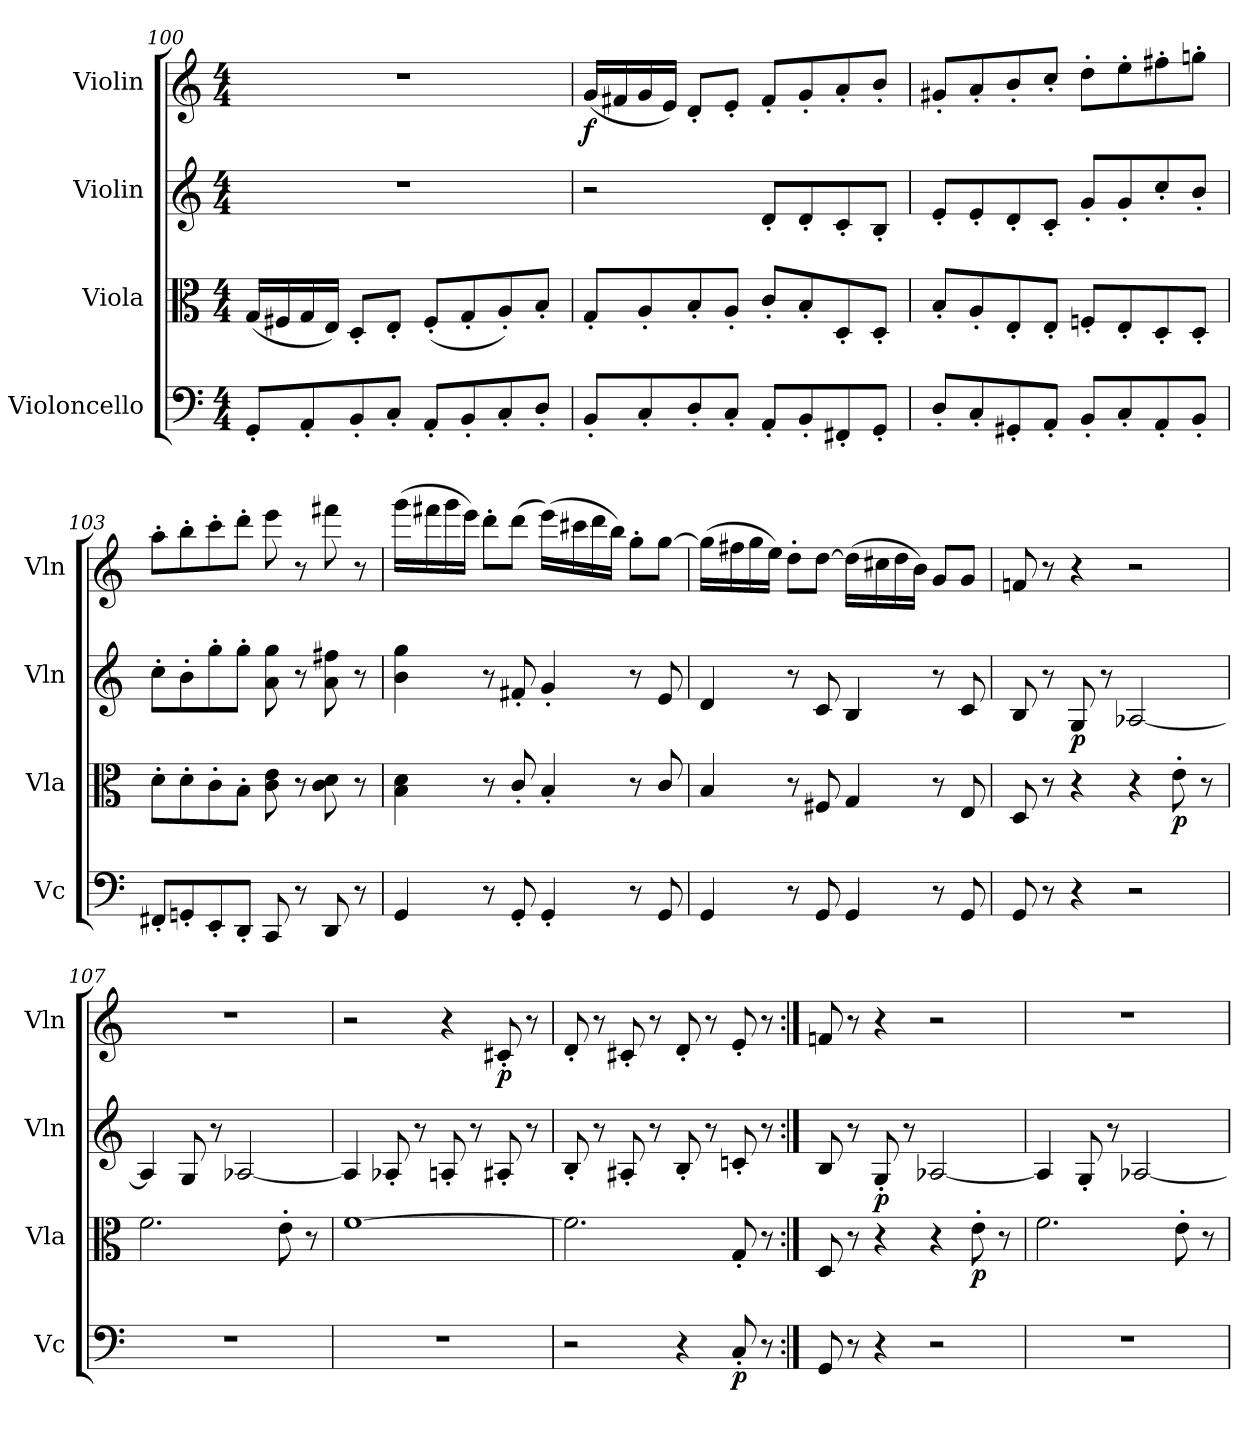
**kern	**dynam	**kern	**dynam	**kern	**dynam	**kern	**dynam
*part4	*part4	*part3	*part3	*part2	*part2	*part1	*part1
*staff4	*staff4	*staff3	*staff3	*staff2	*staff2	*staff1	*staff1
*I"Violoncello	*	*I"Viola	*	*I"Violin	*	*I"Violin	*
*I'Vc	*	*I'Vla	*	*I'Vln	*	*I'Vln	*
*clefF4	*	*clefC3	*	*clefG2	*	*clefG2	*
*k[]	*	*k[]	*	*k[]	*	*k[]	*
*C:	*	*C:	*	*C:	*	*C:	*
*M4/4	*	*M4/4	*	*M4/4	*	*M4/4	*
=100	=100	=100	=100	=100	=100	=100	=100
8GG'/L	.	(16G/LL	.	1r	.	1r	.
.	.	16F#X/	.	.	.	.	.
8AA'/	.	16G/	.	.	.	.	.
.	.	16E/JJ)	.	.	.	.	.
8BB'/	.	8D'/L	.	.	.	.	.
8C'/J	.	8E'/J	.	.	.	.	.
8AA'/L	.	(8F#'/L	.	.	.	.	.
8BB'/	.	8G'/	.	.	.	.	.
8C'/	.	8A'/)	.	.	.	.	.
8D'/J	.	8B'/J	.	.	.	.	.
=101	=101	=101	=101	=101	=101	=101	=101
8BB'/L	.	8G'/L	.	2r	.	(16g/LL	f
.	.	.	.	.	.	16f#X/	.
8C'/	.	8A'/	.	.	.	16g/	.
.	.	.	.	.	.	16e/JJ)	.
8D'/	.	8B'/	.	.	.	8d'/L	.
8C'/J	.	8A'/J	.	.	.	8e'/J	.
8AA'/L	.	8c'/L	.	8d'/L	.	8f#'/L	.
8BB'/	.	8B'/	.	8d'/	.	8g'/	.
8FF#X'/	.	8D'/	.	8c'/	.	8a'/	.
8GG'/J	.	8D'/J	.	8B'/J	.	8b'/J	.
=102	=102	=102	=102	=102	=102	=102	=102
8D'/L	.	8B'/L	.	8e'/L	.	8g#X'/L	.
8C'/	.	8A'/	.	8e'/	.	8a'/	.
8GG#X'/	.	8E'/	.	8d'/	.	8b'/	.
8AA'/J	.	8E'/J	.	8c'/J	.	8cc'/J	.
8BB'/L	.	8Fn'/L	.	8g'/L	.	8dd'\L	.
8C'/	.	8E'/	.	8g'/	.	8ee'\	.
8AA'/	.	8D'/	.	8cc'/	.	8ff#X'\	.
8BB'/J	.	8D'/J	.	8b'/J	.	8ggn'\J	.
=103	=103	=103	=103	=103	=103	=103	=103
8FF#X'/L	.	8d'\L	.	8cc'\L	.	8aa'\L	.
8GGn'/	.	8d'\	.	8b'\	.	8bb'\	.
8EE'/	.	8c'\	.	8gg'\	.	8ccc'\	.
8DD'/J	.	8B'\J	.	8gg'\J	.	8ddd'\J	.
8CC/	.	8c\ 8e\	.	8a\ 8gg\	.	8eee\	.
8r	.	8r	.	8r	.	8r	.
8DD/	.	8c\ 8d\	.	8a\ 8ff#X\	.	8fff#X\	.
8r	.	8r	.	8r	.	8r	.
=104	=104	=104	=104	=104	=104	=104	=104
4GG/	.	4B\ 4d\	.	4b\ 4gg\	.	(16ggg\LL	.
.	.	.	.	.	.	16fff#X\	.
.	.	.	.	.	.	16ggg\	.
.	.	.	.	.	.	16eee\JJ)	.
8r	.	8r	.	8r	.	8ddd'\L	.
8GG'/	.	8c'/	.	8f#X'/	.	(8ddd\J	.
4GG'/	.	4B'/	.	4g'/	.	(16eee\LL)	.
.	.	.	.	.	.	16ccc#X\	.
.	.	.	.	.	.	16ddd\	.
.	.	.	.	.	.	16bb\JJ)	.
8r	.	8r	.	8r	.	8gg'\L	.
8GG/	.	8c/	.	8e/	.	[8gg\J	.
=105	=105	=105	=105	=105	=105	=105	=105
4GG/	.	4B/	.	4d/	.	(16gg\LL]	.
.	.	.	.	.	.	16ff#X\	.
.	.	.	.	.	.	16gg\	.
.	.	.	.	.	.	16ee\JJ)	.
8r	.	8r	.	8r	.	8dd'\L	.
8GG/	.	8F#X/	.	8c/	.	[8dd\J	.
4GG/	.	4G/	.	4B/	.	(16dd\LL]	.
.	.	.	.	.	.	16cc#X\	.
.	.	.	.	.	.	16dd\	.
.	.	.	.	.	.	16b\JJ)	.
8r	.	8r	.	8r	.	8g/L	.
8GG/	.	8E/	.	8c/	.	8g/J	.
=106	=106	=106	=106	=106	=106	=106	=106
8GG/	.	8D/	.	8B/	.	8fn/	.
8r	.	8r	.	8r	.	8r	.
4r	.	4r	.	8G/	p	4r	.
.	.	.	.	8r	.	.	.
2r	.	4r	.	[2A-X/	.	2r	.
.	.	8e'\	p	.	.	.	.
.	.	8r	.	.	.	.	.
=107	=107	=107	=107	=107	=107	=107	=107
1r	.	2.f\	.	4A-/]	.	1r	.
.	.	.	.	8G/	.	.	.
.	.	.	.	8r	.	.	.
.	.	.	.	[2A-X/	.	.	.
.	.	8e'\	.	.	.	.	.
.	.	8r	.	.	.	.	.
=108	=108	=108	=108	=108	=108	=108	=108
1r	.	[1f	.	4A-/]	.	2r	.
.	.	.	.	8A-X'/	.	.	.
.	.	.	.	8r	.	.	.
.	.	.	.	8An'/	.	4r	.
.	.	.	.	8r	.	.	.
.	.	.	.	8A#X'/	.	8c#X'/	p
.	.	.	.	8r	.	8r	.
=109	=109	=109	=109	=109	=109	=109	=109
2r	.	2.f\]	.	8B'/	.	8d'/	.
.	.	.	.	8r	.	8r	.
.	.	.	.	8A#X'/	.	8c#X'/	.
.	.	.	.	8r	.	8r	.
4r	.	.	.	8B'/	.	8d'/	.
.	.	.	.	8r	.	8r	.
8C'/	p	8G'/	.	8cn'/	.	8e'/	.
8r	.	8r	.	8r	.	8r	.
=110:|!	=110:|!	=110:|!	=110:|!	=110:|!	=110:|!	=110:|!	=110:|!
8GG/	.	8D/	.	8B/	.	8fn/	.
8r	.	8r	.	8r	.	8r	.
4r	.	4r	.	8G'/	p	4r	.
.	.	.	.	8r	.	.	.
2r	.	4r	.	[2A-X/	.	2r	.
.	.	8e'\	p	.	.	.	.
.	.	8r	.	.	.	.	.
=111	=111	=111	=111	=111	=111	=111	=111
1r	.	2.f\	.	4A-/]	.	1r	.
.	.	.	.	8G'/	.	.	.
.	.	.	.	8r	.	.	.
.	.	.	.	[2A-X/	.	.	.
.	.	8e'\	.	.	.	.	.
.	.	8r	.	.	.	.	.
=	=	=	=	=	=	=	=
*-	*-	*-	*-	*-	*-	*-	*-
